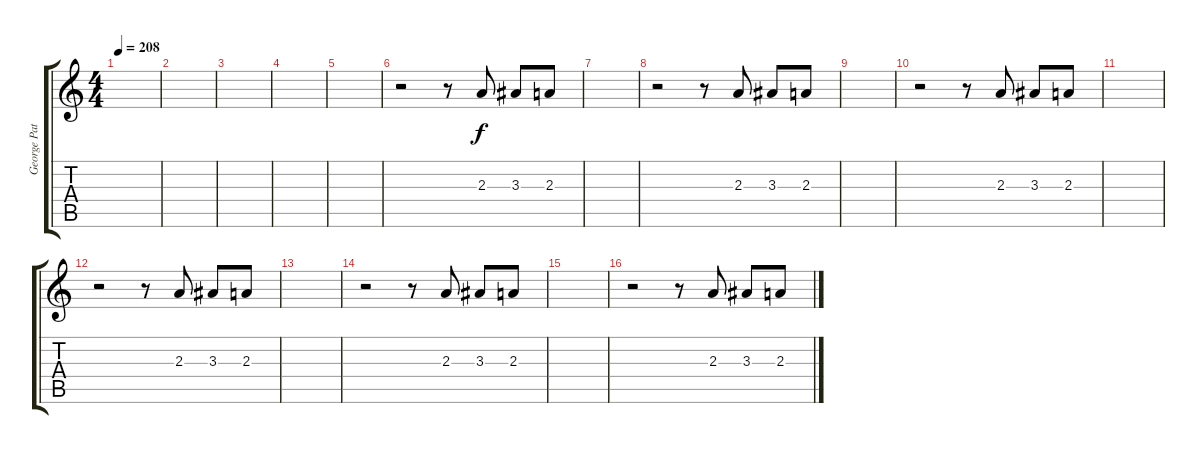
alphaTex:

\track ("George Patas" "George Pat") {instrument distortionguitar}
\staff {score tabs}
\tuning (E4 B3 G3 D3 A2 E2) {hide}
\ts (4 4)
\tempo 208
\clef g2
\ks c
|
|
|
|
|
r.2 r.8 2.3.8 3.3.8 2.3.8 |
|
r.2 r.8 2.3.8 3.3.8 2.3.8 |
|
r.2 r.8 2.3.8 3.3.8 2.3.8 |
|
r.2 r.8 2.3.8 3.3.8 2.3.8 |
|
r.2 r.8 2.3.8 3.3.8 2.3.8 |
|
r.2 r.8 2.3.8 3.3.8 2.3.8
